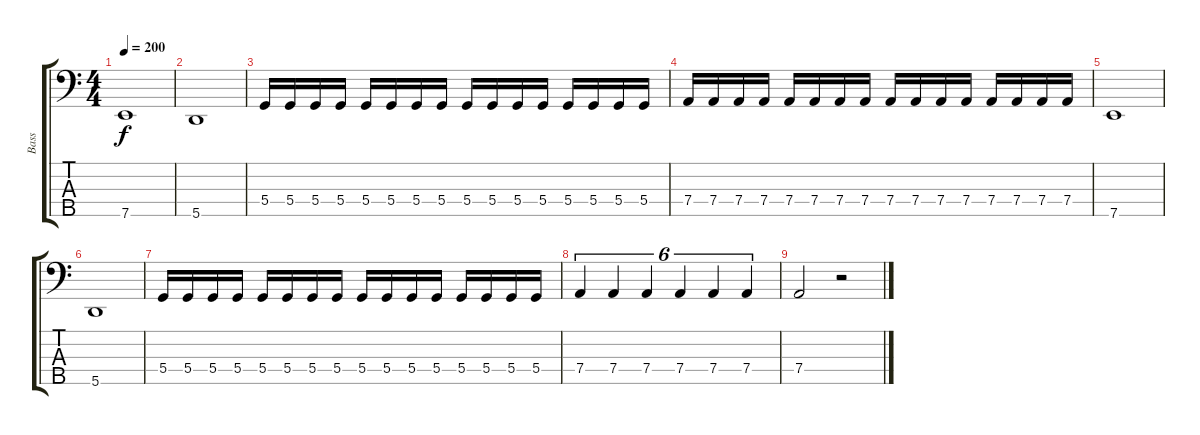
\track ("Bass" "Bass") {instrument electricbasspick}
\staff {score tabs}
\tuning (F2 C2 G1 D1 A0) {hide}
\ts (4 4)
\tempo 200
\clef f4
\ks c
7.5.1{dy f} |
5.5.1 |
5.4.16 5.4.16 5.4.16 5.4.16 5.4.16 5.4.16 5.4.16 5.4.16 5.4.16 5.4.16 5.4.16 5.4.16 5.4.16 5.4.16 5.4.16 5.4.16 |
7.4.16 7.4.16 7.4.16 7.4.16 7.4.16 7.4.16 7.4.16 7.4.16 7.4.16 7.4.16 7.4.16 7.4.16 7.4.16 7.4.16 7.4.16 7.4.16 |
7.5.1 |
5.5.1 |
5.4.16 5.4.16 5.4.16 5.4.16 5.4.16 5.4.16 5.4.16 5.4.16 5.4.16 5.4.16 5.4.16 5.4.16 5.4.16 5.4.16 5.4.16 5.4.16 |
7.4.4{tu (6 4)} 7.4.4{tu (6 4)} 7.4.4{tu (6 4)} 7.4.4{tu (6 4)} 7.4.4{tu (6 4)} 7.4.4{tu (6 4)} |
7.4.2 r.2
